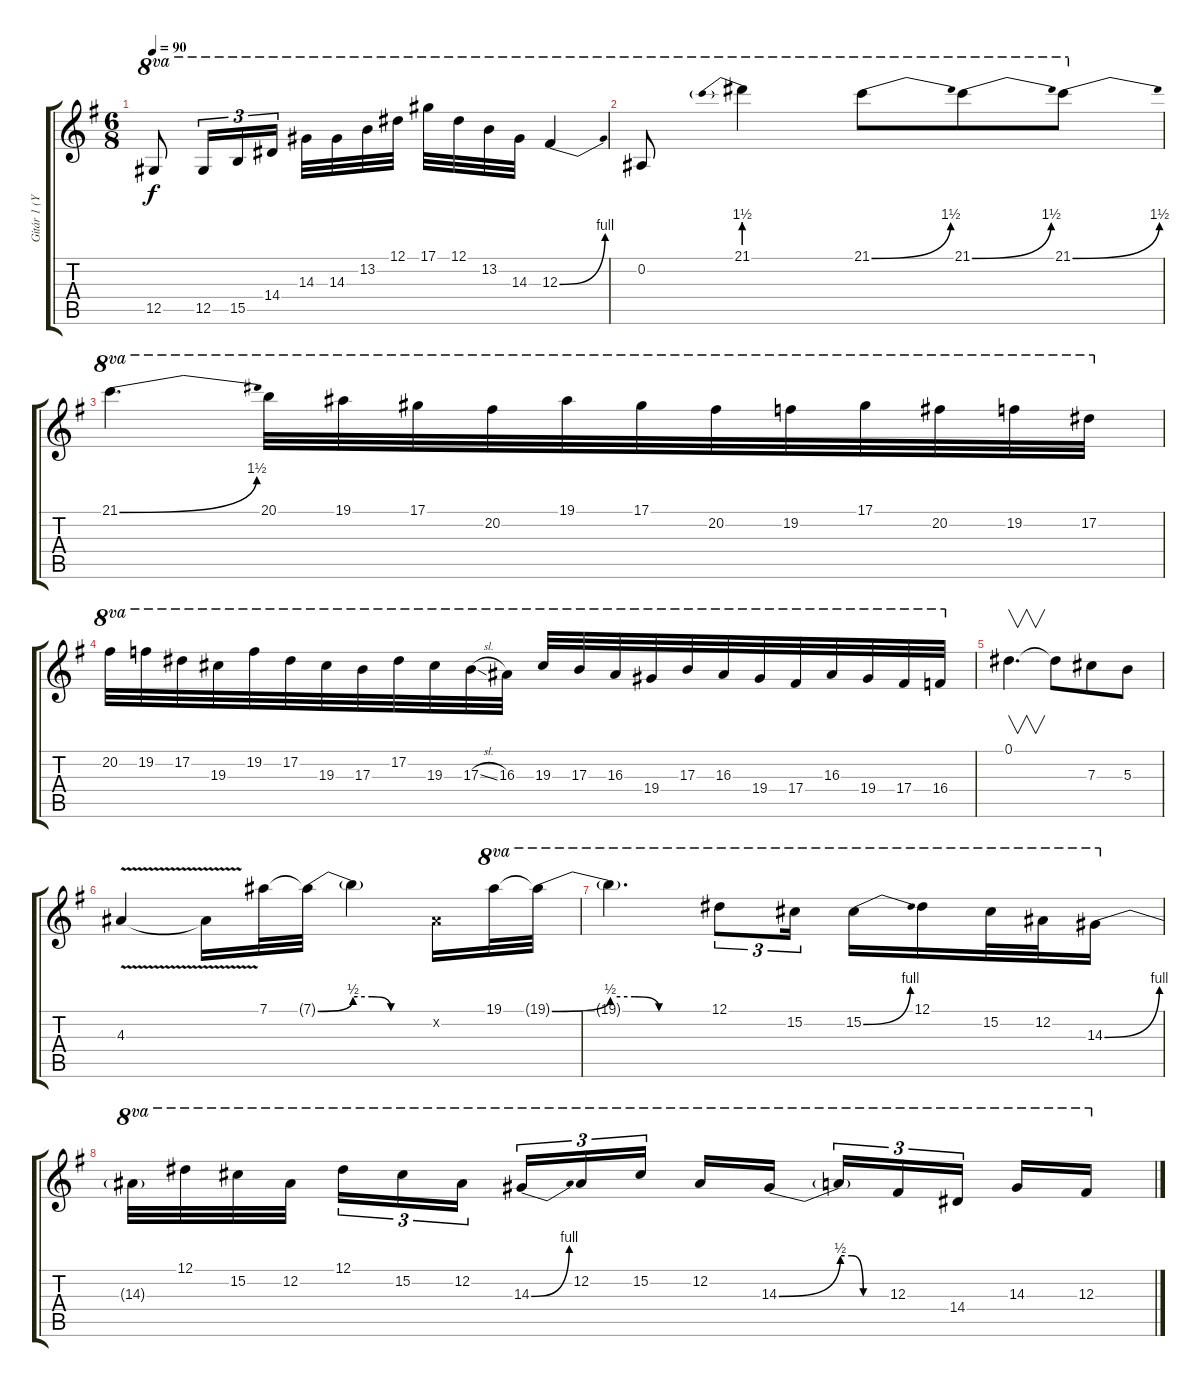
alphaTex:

\track ("Gitár 1 (Yngwie Malmsteen)" "Gitár 1 (Y") {instrument distortionguitar}
\staff {score tabs}
\tuning (Eb4 Bb3 Gb3 Db3 Ab2 Eb2) {hide}
\ts (6 8)
\tempo 90
\clef g2
\ks g
12.5{t}.8{ot 8va dy f} 12.5.16{tu (3 2) ot 8va} 15.5.16{tu (3 2) ot 8va} 14.4.16{tu (3 2) ot 8va beam splitsecondary} 14.3.32{ot 8va} 14.3.32{ot 8va} 13.2.32{ot 8va} 12.1.32{ot 8va} 17.1.32{ot 8va} 12.1.32{ot 8va} 13.2.32{ot 8va} 14.3.32{ot 8va} 12.3{be (bend 0 0 60 4)}.4{ot 8va} |
0.2.8{ot 8va} 21.1{be (prebend 0 6 60 6)}.4{ot 8va} 21.1{be (bend 0 0 60 6)}.8{ot 8va} 21.1{be (bend 0 0 60 6)}.8{ot 8va} 21.1{be (bend 0 0 60 6)}.8{ot 8va} |
21.1{be (bend 0 0 60 6)}.4{d ot 8va} 20.1.32{ot 8va} 19.1.32{ot 8va} 17.1.32{ot 8va} 20.2.32{ot 8va} 19.1.32{ot 8va} 17.1.32{ot 8va} 20.2.32{ot 8va} 19.2.32{ot 8va} 17.1.32{ot 8va} 20.2.32{ot 8va} 19.2.32{ot 8va} 17.2.32{ot 8va} |
20.2.32{ot 8va} 19.2.32{ot 8va} 17.2.32{ot 8va} 19.3.32{ot 8va} 19.2.32{ot 8va} 17.2.32{ot 8va} 19.3.32{ot 8va} 17.3.32{ot 8va} 17.2.32{ot 8va} 19.3.32{ot 8va} 17.3{sl}.32{ot 8va} 16.3.32{ot 8va} 19.3.32{ot 8va} 17.3.32{ot 8va} 16.3.32{ot 8va} 19.4.32{ot 8va} 17.3.32{ot 8va} 16.3.32{ot 8va} 19.4.32{ot 8va} 17.4.32{ot 8va} 16.3.32{ot 8va} 19.4.32{ot 8va} 17.4.32{ot 8va} 16.4.32{ot 8va} |
0.1.4{v d} 0.1{t}.8 7.3.8 5.3.8 |
4.3{v}.4 4.3{t}.16 7.1.32 7.1{be (bend 0 0 60 2) t}.32 7.1{be (custom 0 2 15 2 30 0 60 0) t}.4 0.2{x}.16 19.1.32{ot 8va} 19.1{be (bend 0 0 60 2) t}.32{ot 8va} |
19.1{be (custom 0 2 15 2 30 0 60 0) t}.4{d ot 8va} 12.1.8{tu (3 2) ot 8va} 15.2.16{tu (3 2) ot 8va beam splitsecondary} 15.2{be (bend 0 0 60 4)}.16{ot 8va} 12.1.16{ot 8va} 15.2.32{ot 8va} 12.2.32{ot 8va} 14.3{be (bend 0 0 60 4)}.16{ot 8va} |
14.3{t}.32{ot 8va} 12.1.32{ot 8va} 15.2.32{ot 8va} 12.2.32{ot 8va beam splitsecondary} 12.1.16{tu (3 2) ot 8va} 15.2.16{tu (3 2) ot 8va} 12.2.16{tu (3 2) ot 8va beam splitsecondary} 14.3{be (bend 0 0 60 4)}.16{tu (3 2) ot 8va} 12.2.16{tu (3 2) ot 8va} 15.2.16{tu (3 2) ot 8va} 12.2.16{ot 8va} 14.3{be (bend 0 0 60 2)}.16{ot 8va beam splitsecondary} 14.3{be (custom 0 2 15 2 30 0 60 0) t}.16{tu (3 2) ot 8va} 12.3.16{tu (3 2) ot 8va} 14.4.16{tu (3 2) ot 8va beam splitsecondary} 14.3.16{ot 8va} 12.3.16{ot 8va}
